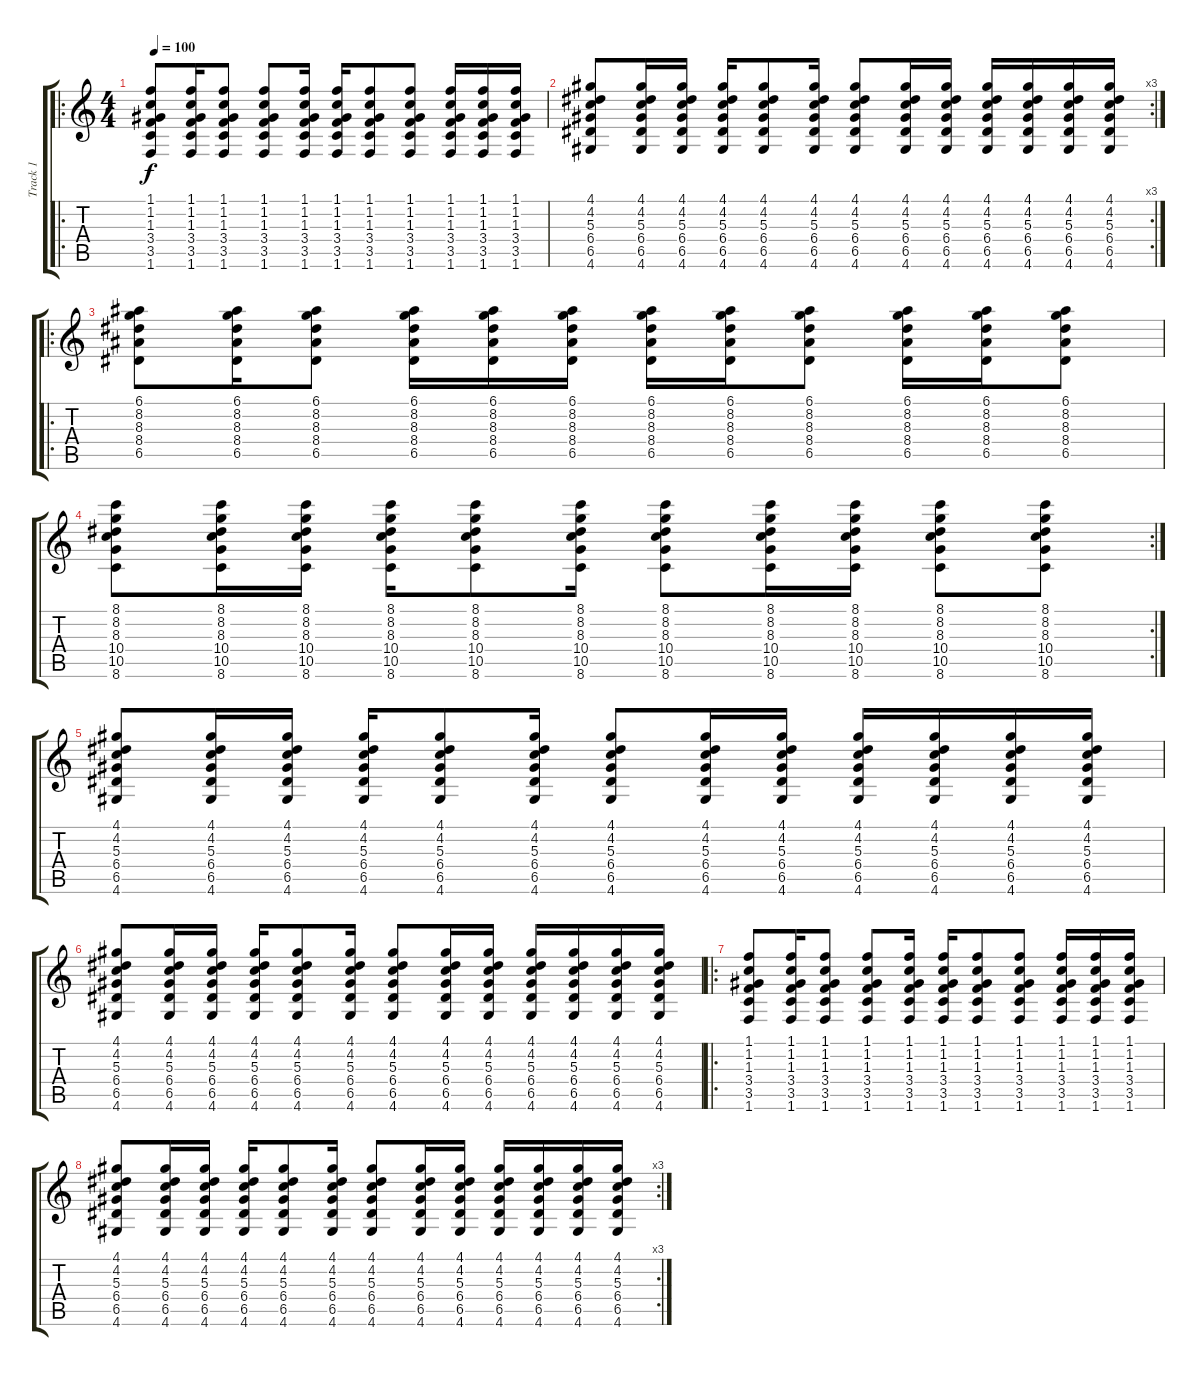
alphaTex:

\track ("Track 1" "Track 1") {instrument acousticguitarsteel}
\staff {score tabs}
\tuning (E4 B3 G3 D3 A2 E2) {hide}
\ro
\ts (4 4)
\tempo 100
\clef g2
\ks c
(1.1 1.2 1.3 3.4 3.5 1.6).8{dy f} (1.1 1.2 1.3 3.4 3.5 1.6).16 (1.1 1.2 1.3 3.4 3.5 1.6).8 (1.1 1.2 1.3 3.4 3.5 1.6).8 (1.1 1.2 1.3 3.4 3.5 1.6).16 (1.1 1.2 1.3 3.4 3.5 1.6).16 (1.1 1.2 1.3 3.4 3.5 1.6).8 (1.1 1.2 1.3 3.4 3.5 1.6).8 (1.1 1.2 1.3 3.4 3.5 1.6).16 (1.1 1.2 1.3 3.4 3.5 1.6).16 (1.1 1.2 1.3 3.4 3.5 1.6).16 |
\rc 3
(4.1 4.2 5.3 6.4 6.5 4.6).8 (4.1 4.2 5.3 6.4 6.5 4.6).16 (4.1 4.2 5.3 6.4 6.5 4.6).16 (4.1 4.2 5.3 6.4 6.5 4.6).16 (4.1 4.2 5.3 6.4 6.5 4.6).8 (4.1 4.2 5.3 6.4 6.5 4.6).16 (4.1 4.2 5.3 6.4 6.5 4.6).8 (4.1 4.2 5.3 6.4 6.5 4.6).16 (4.1 4.2 5.3 6.4 6.5 4.6).16 (4.1 4.2 5.3 6.4 6.5 4.6).16 (4.1 4.2 5.3 6.4 6.5 4.6).16 (4.1 4.2 5.3 6.4 6.5 4.6).16 (4.1 4.2 5.3 6.4 6.5 4.6).16 |
\ro
(6.1 8.2 8.3 8.4 6.5).8 (6.1 8.2 8.3 8.4 6.5).16 (6.1 8.2 8.3 8.4 6.5).8 (6.1 8.2 8.3 8.4 6.5).16 (6.1 8.2 8.3 8.4 6.5).16 (6.1 8.2 8.3 8.4 6.5).16 (6.1 8.2 8.3 8.4 6.5).16 (6.1 8.2 8.3 8.4 6.5).16 (6.1 8.2 8.3 8.4 6.5).8 (6.1 8.2 8.3 8.4 6.5).16 (6.1 8.2 8.3 8.4 6.5).16 (6.1 8.2 8.3 8.4 6.5).8 |
\rc 2
(8.1 8.2 8.3 10.4 10.5 8.6).8 (8.1 8.2 8.3 10.4 10.5 8.6).16 (8.1 8.2 8.3 10.4 10.5 8.6).16 (8.1 8.2 8.3 10.4 10.5 8.6).16 (8.1 8.2 8.3 10.4 10.5 8.6).8 (8.1 8.2 8.3 10.4 10.5 8.6).16 (8.1 8.2 8.3 10.4 10.5 8.6).8 (8.1 8.2 8.3 10.4 10.5 8.6).16 (8.1 8.2 8.3 10.4 10.5 8.6).16 (8.1 8.2 8.3 10.4 10.5 8.6).8 (8.1 8.2 8.3 10.4 10.5 8.6).8 |
(4.1 4.2 5.3 6.4 6.5 4.6).8 (4.1 4.2 5.3 6.4 6.5 4.6).16 (4.1 4.2 5.3 6.4 6.5 4.6).16 (4.1 4.2 5.3 6.4 6.5 4.6).16 (4.1 4.2 5.3 6.4 6.5 4.6).8 (4.1 4.2 5.3 6.4 6.5 4.6).16 (4.1 4.2 5.3 6.4 6.5 4.6).8 (4.1 4.2 5.3 6.4 6.5 4.6).16 (4.1 4.2 5.3 6.4 6.5 4.6).16 (4.1 4.2 5.3 6.4 6.5 4.6).16 (4.1 4.2 5.3 6.4 6.5 4.6).16 (4.1 4.2 5.3 6.4 6.5 4.6).16 (4.1 4.2 5.3 6.4 6.5 4.6).16 |
(4.1 4.2 5.3 6.4 6.5 4.6).8 (4.1 4.2 5.3 6.4 6.5 4.6).16 (4.1 4.2 5.3 6.4 6.5 4.6).16 (4.1 4.2 5.3 6.4 6.5 4.6).16 (4.1 4.2 5.3 6.4 6.5 4.6).8 (4.1 4.2 5.3 6.4 6.5 4.6).16 (4.1 4.2 5.3 6.4 6.5 4.6).8 (4.1 4.2 5.3 6.4 6.5 4.6).16 (4.1 4.2 5.3 6.4 6.5 4.6).16 (4.1 4.2 5.3 6.4 6.5 4.6).16 (4.1 4.2 5.3 6.4 6.5 4.6).16 (4.1 4.2 5.3 6.4 6.5 4.6).16 (4.1 4.2 5.3 6.4 6.5 4.6).16 |
\ro
(1.1 1.2 1.3 3.4 3.5 1.6).8 (1.1 1.2 1.3 3.4 3.5 1.6).16 (1.1 1.2 1.3 3.4 3.5 1.6).8 (1.1 1.2 1.3 3.4 3.5 1.6).8 (1.1 1.2 1.3 3.4 3.5 1.6).16 (1.1 1.2 1.3 3.4 3.5 1.6).16 (1.1 1.2 1.3 3.4 3.5 1.6).8 (1.1 1.2 1.3 3.4 3.5 1.6).8 (1.1 1.2 1.3 3.4 3.5 1.6).16 (1.1 1.2 1.3 3.4 3.5 1.6).16 (1.1 1.2 1.3 3.4 3.5 1.6).16 |
\rc 3
(4.1 4.2 5.3 6.4 6.5 4.6).8 (4.1 4.2 5.3 6.4 6.5 4.6).16 (4.1 4.2 5.3 6.4 6.5 4.6).16 (4.1 4.2 5.3 6.4 6.5 4.6).16 (4.1 4.2 5.3 6.4 6.5 4.6).8 (4.1 4.2 5.3 6.4 6.5 4.6).16 (4.1 4.2 5.3 6.4 6.5 4.6).8 (4.1 4.2 5.3 6.4 6.5 4.6).16 (4.1 4.2 5.3 6.4 6.5 4.6).16 (4.1 4.2 5.3 6.4 6.5 4.6).16 (4.1 4.2 5.3 6.4 6.5 4.6).16 (4.1 4.2 5.3 6.4 6.5 4.6).16 (4.1 4.2 5.3 6.4 6.5 4.6).16
